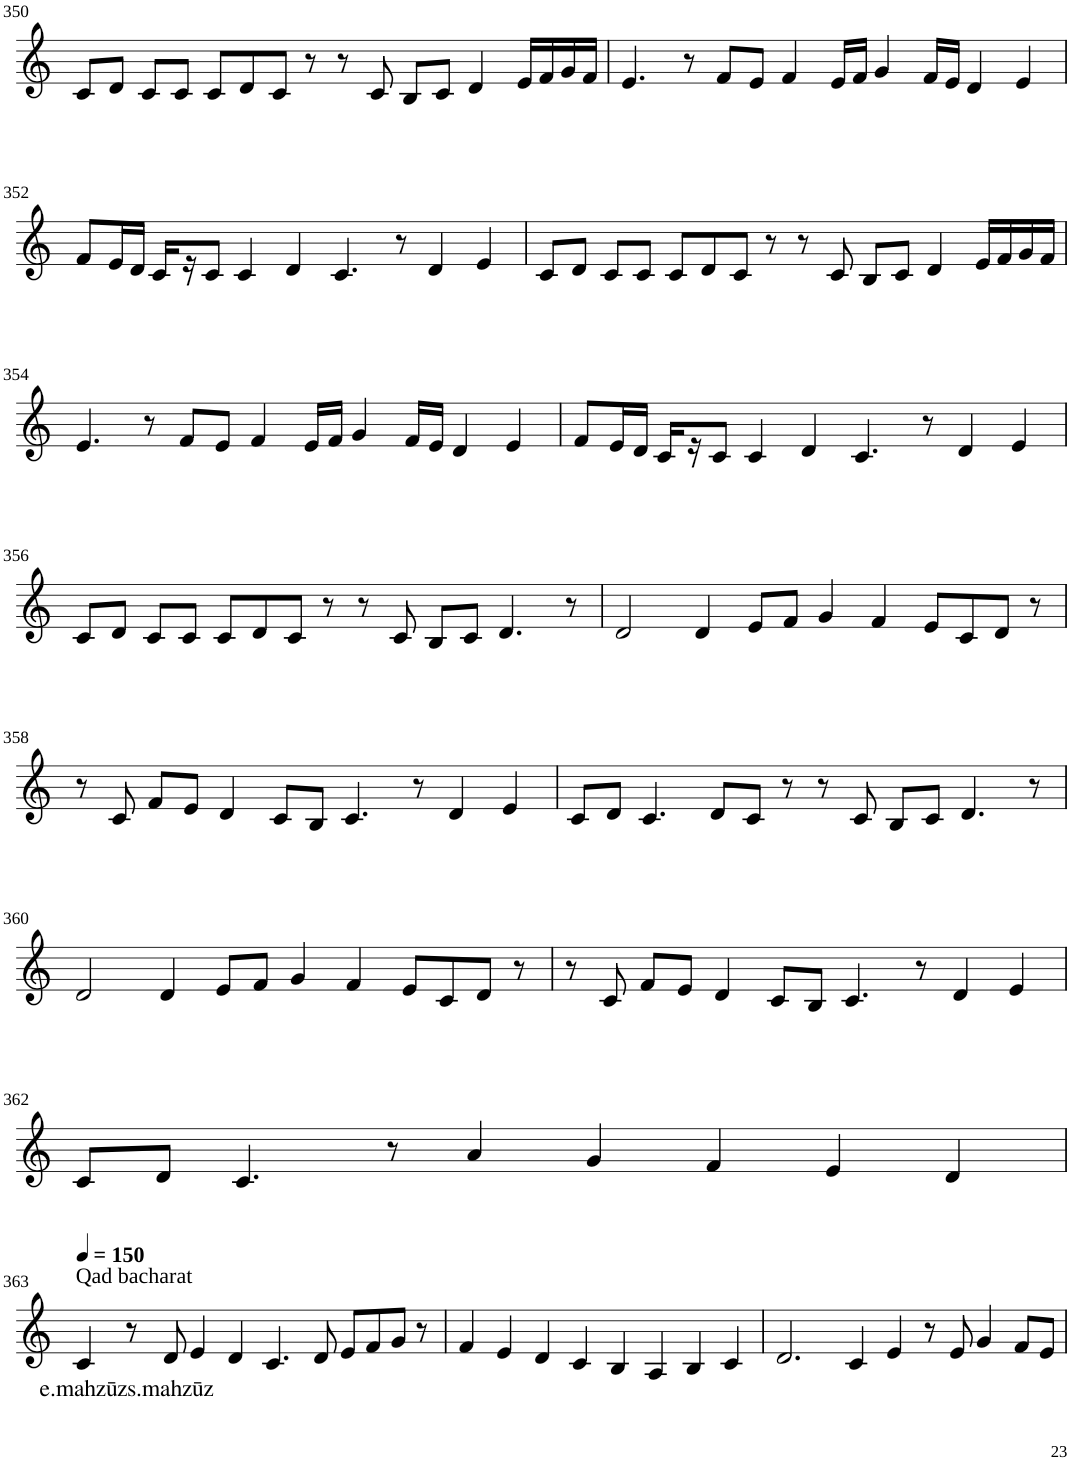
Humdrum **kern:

**kern	**text
*part1	*part1
*staff1	*staff1
*I"Violin	*
!!LO:PB:g=z
*clefG2	*
*k[]	*
*M8/4	*
=350	=350
8c/L	.
8d/J	.
8c/L	.
8c/J	.
8c/L	.
8d/	.
8c/J	.
8r	.
8r	.
8c/	.
8B/L	.
8c/J	.
4d/	.
16e/LL	.
16f/	.
16g/	.
16f/JJ	.
=351	=351
4.e/	.
8r	.
8f/L	.
8e/J	.
4f/	.
16e/LL	.
16f/JJ	.
4g/	.
16f/LL	.
16e/JJ	.
4d/	.
4e/	.
!!LO:LB:g=z
=352	=352
8f/L	.
16e/L	.
16d/JJ	.
16c/LL	.
16r	.
8c/J	.
4c/	.
4d/	.
4.c/	.
8r	.
4d/	.
4e/	.
=353	=353
8c/L	.
8d/J	.
8c/L	.
8c/J	.
8c/L	.
8d/	.
8c/J	.
8r	.
8r	.
8c/	.
8B/L	.
8c/J	.
4d/	.
16e/LL	.
16f/	.
16g/	.
16f/JJ	.
!!LO:LB:g=z
=354	=354
4.e/	.
8r	.
8f/L	.
8e/J	.
4f/	.
16e/LL	.
16f/JJ	.
4g/	.
16f/LL	.
16e/JJ	.
4d/	.
4e/	.
=355	=355
8f/L	.
16e/L	.
16d/JJ	.
16c/LL	.
16r	.
8c/J	.
4c/	.
4d/	.
4.c/	.
8r	.
4d/	.
4e/	.
!!LO:LB:g=z
=356	=356
8c/L	.
8d/J	.
8c/L	.
8c/J	.
8c/L	.
8d/	.
8c/J	.
8r	.
8r	.
8c/	.
8B/L	.
8c/J	.
4.d/	.
8r	.
=357	=357
2d/	.
4d/	.
8e/L	.
8f/J	.
4g/	.
4f/	.
8e/L	.
8c/	.
8d/J	.
8r	.
!!LO:LB:g=z
=358	=358
8r	.
8c/	.
8f/L	.
8e/J	.
4d/	.
8c/L	.
8B/J	.
4.c/	.
8r	.
4d/	.
4e/	.
=359	=359
8c/L	.
8d/J	.
4.c/	.
8d/L	.
8c/J	.
8r	.
8r	.
8c/	.
8B/L	.
8c/J	.
4.d/	.
8r	.
!!LO:LB:g=z
=360	=360
2d/	.
4d/	.
8e/L	.
8f/J	.
4g/	.
4f/	.
8e/L	.
8c/	.
8d/J	.
8r	.
=361	=361
8r	.
8c/	.
8f/L	.
8e/J	.
4d/	.
8c/L	.
8B/J	.
4.c/	.
8r	.
4d/	.
4e/	.
!!LO:LB:g=z
=362	=362
8c/L	.
8d/J	.
4.c/	.
8r	.
4a/	.
4g/	.
4f/	.
4e/	.
4d/	.
!!LO:LB:g=z
=363	=363
*MM150	*
!LO:TX:a:t=Qad bacharat	!
!	!LO:LY:b
4c/	e.mahzūz
8r	.
!	!LO:LY:b
8d/	s.mahzūz
4e/	.
4d/	.
4.c/	.
8d/	.
8e/L	.
8f/	.
8g/J	.
8r	.
=364	=364
4f/	.
4e/	.
4d/	.
4c/	.
4B/	.
4A/	.
4B/	.
4c/	.
=365	=365
2.d/	.
4c/	.
4e/	.
8r	.
8e/	.
4g/	.
8f/L	.
8e/J	.
=	=
*-	*-
